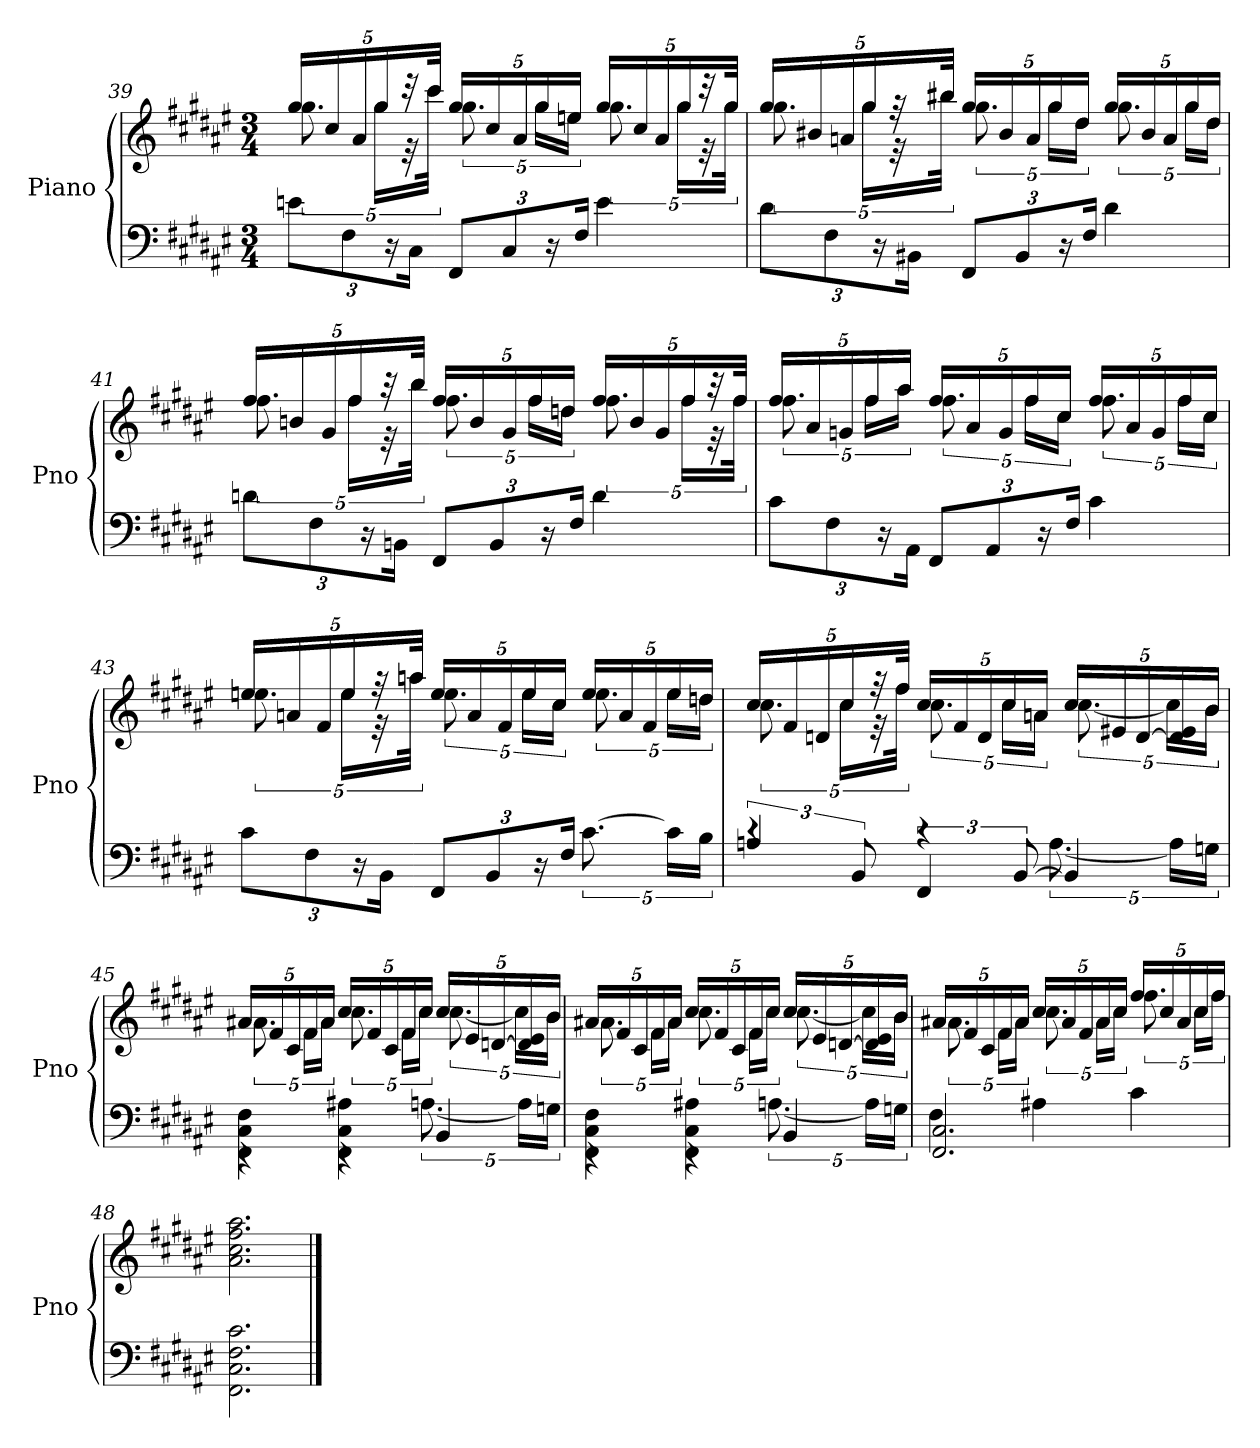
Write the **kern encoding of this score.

**kern	**kern
*part1	*part1
*staff2	*staff1
*I"Piano	*
*I'Pno	*
*clefF4	*clefG2
*k[f#c#g#d#a#e#]	*k[f#c#g#d#a#e#]
*F#:	*F#:
*M3/4	*M3/4
=39	=39
*	*^
12enL	20gg#LL	10.gg#
.	20cc#	.
12F#	.	.
.	20a#	.
.	20gg#	20gg#LL
24r	.	.
.	40r	40r
24C#Jk	.	.
.	40ccc#JJk	40ccc#JJk
12FF#L	20gg#LL	10.gg#
.	20cc#	.
12C#	.	.
.	20a#	.
.	20gg#	20gg#LL
24r	.	.
.	20eenJJ	20eenJJ
24F#Jk	.	.
4e	20gg#LL	10.gg#
.	20cc#	.
.	20a#	.
.	20gg#	20gg#LL
.	40r	40r
.	40gg#JJk	40gg#JJk
=40	=40	=40
12d#L	20gg#LL	10.gg#
.	20b#X	.
12F#	.	.
.	20an	.
.	20gg#	20gg#LL
24r	.	.
.	40r	40r
24BB#XJk	.	.
.	40bb#XJJk	40bb#XJJk
12FF#L	20gg#LL	10.gg#
.	20b#	.
12BB#	.	.
.	20a	.
.	20gg#	20gg#LL
24r	.	.
.	20dd#JJ	20dd#JJ
24F#Jk	.	.
4d#	20gg#LL	10.gg#
.	20b#	.
.	20a	.
.	20gg#	20gg#LL
.	20dd#JJ	20dd#JJ
=41	=41	=41
12dnL	20ff#LL	10.ff#
.	20bn	.
12F#	.	.
.	20g#	.
.	20ff#	20ff#LL
24r	.	.
.	40r	40r
24BBnJk	.	.
.	40bbJJk	40bbJJk
12FF#L	20ff#LL	10.ff#
.	20b	.
12BB	.	.
.	20g#	.
.	20ff#	20ff#LL
24r	.	.
.	20ddnJJ	20ddnJJ
24F#Jk	.	.
4d	20ff#LL	10.ff#
.	20b	.
.	20g#	.
.	20ff#	20ff#LL
.	40r	40r
.	40ff#JJk	40ff#JJk
=42	=42	=42
12c#L	20ff#LL	10.ff#
.	20a#	.
12F#	.	.
.	20gn	.
.	20ff#	20ff#LL
24r	.	.
.	20aa#JJ	20aa#JJ
24AA#Jk	.	.
12FF#L	20ff#LL	10.ff#
.	20a#	.
12AA#	.	.
.	20g	.
.	20ff#	20ff#LL
24r	.	.
.	20cc#JJ	20cc#JJ
24F#Jk	.	.
4c#	20ff#LL	10.ff#
.	20a#	.
.	20g	.
.	20ff#	20ff#LL
.	20cc#JJ	20cc#JJ
=43	=43	=43
12c#L	20eenLL	10.een
.	20an	.
12F#	.	.
.	20f#	.
.	20ee	20eeLL
24r	.	.
.	40r	40r
24BBJk	.	.
.	40aanJJk	40aanJJk
12FF#L	20eeLL	10.ee
.	20a	.
12BB	.	.
.	20f#	.
.	20ee	20eeLL
24r	.	.
.	20cc#JJ	20cc#JJ
24F#Jk	.	.
[10.c#	20eeLL	10.ee
.	20a	.
.	20f#	.
20c#LL]	20ee	20eeLL
20BJJ	20ddnJJ	20ddnJJ
=44	=44	=44
*^	*	*
6An	4rc	20cc#LL	10.cc#
.	.	20f#	.
.	.	20dn	.
.	.	20cc#	20cc#LL
12BB	.	.	.
.	.	40r	40r
.	.	40ff#JJk	40ff#JJk
6FF#	4rc	20cc#LL	10.cc#
.	.	20f#	.
.	.	20d	.
.	.	20cc#	20cc#LL
[12BB	.	.	.
.	.	20anJJ	20anJJ
4BB]	[10.A	20cc#LL	[10.cc#
.	.	20e#X	.
.	.	[20d	.
.	20ALL]	20d] 20e#	20cc#LL]
.	20GnJJ	20bJJ	20bJJ
=45	=45	=45	=45
4rEE	4FF# 4C# 4F#	20a#XLL	10.a#
.	.	20f#	.
.	.	20c#	.
.	.	20f#	20f#LL
.	.	20a#JJ	20a#JJ
4rEE	4FF# 4C# 4A#X	20cc#LL	10.cc#
.	.	20f#	.
.	.	20c#	.
.	.	20f#	20f#LL
.	.	20cc#JJ	20cc#JJ
4BB	[10.An	20cc#LL	[10.cc#
.	.	20e#	.
.	.	[20dn	.
.	20ALL]	20d] 20e#	20cc#LL]
.	20GnJJ	20bJJ	20bJJ
=46	=46	=46	=46
4rEE	4FF# 4C# 4F#	20a#XLL	10.a#
.	.	20f#	.
.	.	20c#	.
.	.	20f#	20f#LL
.	.	20a#JJ	20a#JJ
4rEE	4FF# 4C# 4A#X	20cc#LL	10.cc#
.	.	20f#	.
.	.	20c#	.
.	.	20f#	20f#LL
.	.	20cc#JJ	20cc#JJ
4BB	[10.An	20cc#LL	[10.cc#
.	.	20e#	.
.	.	[20dn	.
.	20ALL]	20d] 20e#	20cc#LL]
.	20GnJJ	20bJJ	20bJJ
=47	=47	=47	=47
2.FF# 2.C#	4F#	20a#XLL	10.a#
.	.	20f#	.
.	.	20c#	.
.	.	20f#	20f#LL
.	.	20a#JJ	20a#JJ
.	4A#X	20cc#LL	10.cc#
.	.	20a#	.
.	.	20f#	.
.	.	20a#	20a#LL
.	.	20cc#JJ	20cc#JJ
.	4c#	20ff#LL	10.ff#
.	.	20cc#	.
.	.	20a#	.
.	.	20cc#	20cc#LL
.	.	20ff#JJ	20ff#JJ
*v	*v	*	*
*	*v	*v
=48	=48
2.FF# 2.C# 2.F# 2.c#	2.a# 2.cc# 2.ff# 2.aa#
==	==
*-	*-
